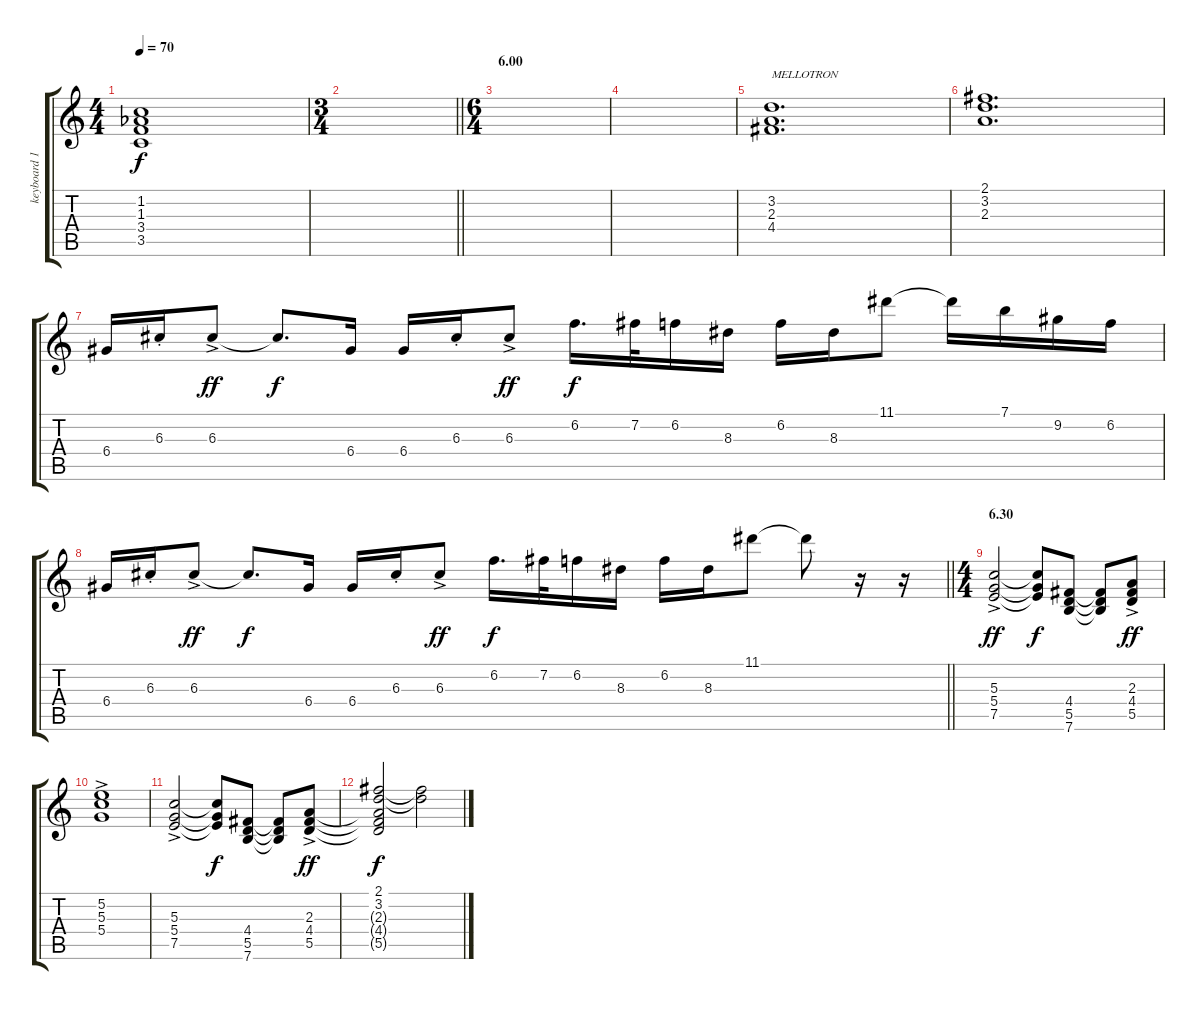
\track ("keyboard 1" "keyboard 1") {instrument electricpiano2}
\staff {score tabs}
\tuning (E5 B4 G4 D4 A3 E3) {hide}
\ts (4 4)
\tempo 70
\clef g2
\ks c
(1.2 1.3{acc b} 3.4 3.5).1{dy f} |
\ts (3 4)
\barLineRight lightlight
|
\ts (6 4)
\section ("" "6.00")
|
|
(3.2 2.3 4.4).1{d txt "MELLOTRON"} |
(2.1 3.2 2.3).1{d} |
6.4.16 6.3{st}.16 6.3{ac}.8{dy ff} 6.3{t}.8{d dy f} 6.4.16 6.4.16 6.3{st}.16 6.3{ac}.8{dy ff} 6.2.16{d dy f} 7.2.32 6.2.16 8.3.16 6.2.16 8.3.16 11.1.8 11.1{t}.16 7.1.16 9.2.16 6.2.16 |
\barLineRight lightlight
6.4.16 6.3{st}.16 6.3{ac}.8{dy ff} 6.3{t}.8{d dy f} 6.4.16 6.4.16 6.3{st}.16 6.3{ac}.8{dy ff} 6.2.16{d dy f} 7.2.32 6.2.16 8.3.16 6.2.16 8.3.16 11.1.8 11.1{t}.8 r.16 r.16 |
\ts (4 4)
\section ("" "6.30")
(5.3{ac} 5.4{ac} 7.5{ac}).2{dy ff} (5.3{t} 5.4{t} 7.5{t}).8{dy f} (4.4 5.5 7.6).8 (4.4{t} 5.5{t} 7.6{t}).8 (2.3{ac} 4.4{ac} 5.5{ac}).8{dy ff} |
(5.2{ac} 5.3{ac} 5.4{ac}).1 |
(5.3{ac} 5.4{ac} 7.5{ac}).2 (5.3{t} 5.4{t} 7.5{t}).8{dy f} (4.4 5.5 7.6).8 (4.4{t} 5.5{t} 7.6{t}).8 (2.3{ac} 4.4{ac} 5.5{ac}).8{dy ff} |
(2.1 3.2 2.3{t} 4.4{t} 5.5{t}).2{dy f} (2.1{t} 3.2{t}).2
